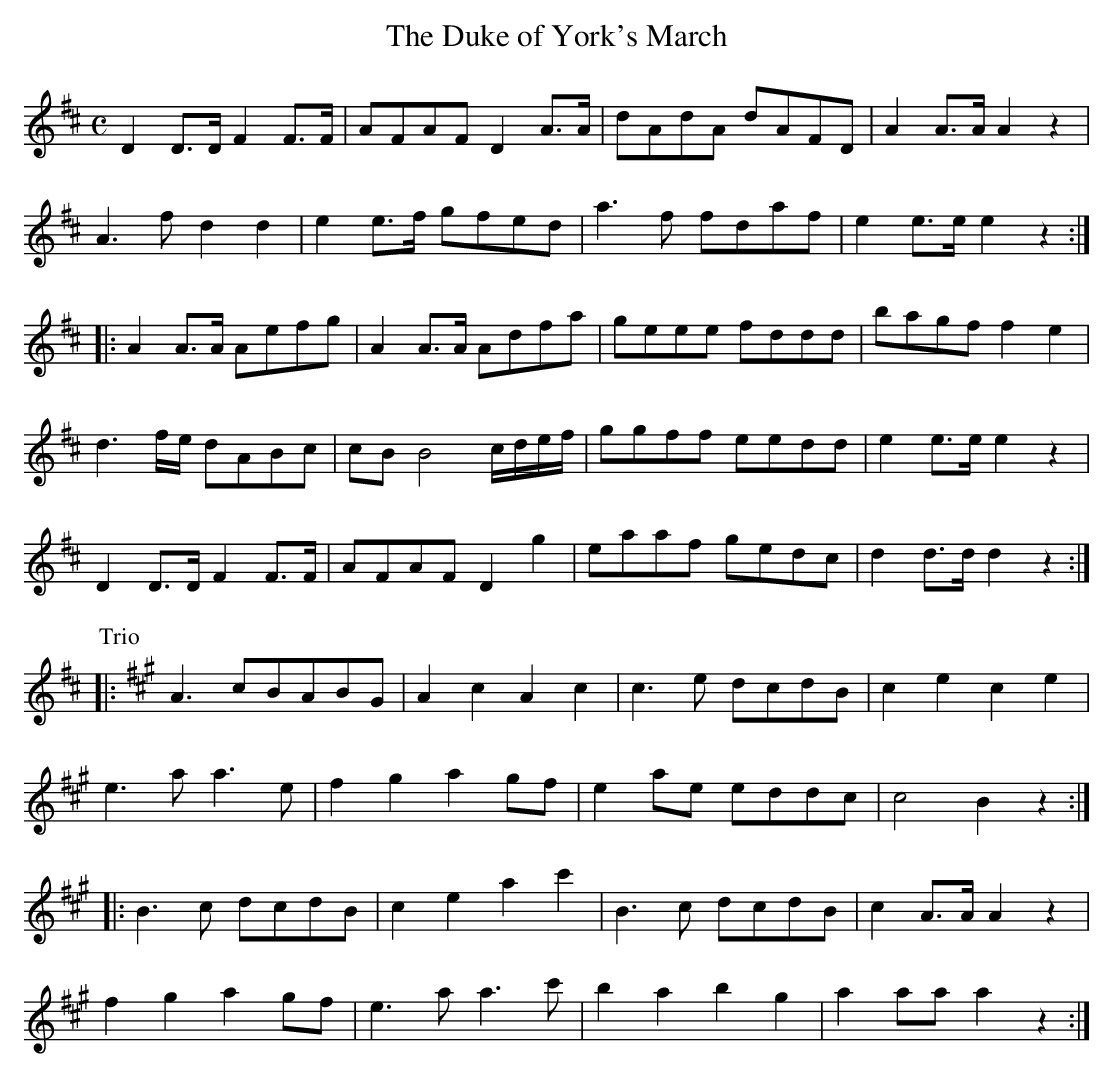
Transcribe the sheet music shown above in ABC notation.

X:1
T:Duke of York's March, The
M:C
L:1/8
K:D
D2D>D F2F>F|AFAF D2 A>A|dAdA dAFD|A2 A>A A2z2|
A3f d2d2|e2 e>f gfed|a3f fdaf|e2 e>e e2z2:|
|:A2 A>A Aefg|A2 A>A Adfa|geee fddd|bagf f2e2|
d3 f/e/ dABc|cB B4 c/d/e/f/|ggff eedd|e2 e>e e2z2|
D2 D>D F2F>F|AFAF D2g2|eaaf gedc|d2d>d d2z2:|
P:Trio
K:A
|:A3cBABG|A2c2A2c2|c3 e dcdB|c2e2c2e2|
e3a a3e|f2g2a2gf|e2 ae eddc|c4 B2z2:|
|:B3 c dcdB|c2e2 a2c'2|B3 c dcdB|c2A>A A2z2|
f2g2a2 gf|e3a a3c'|b2a2b2g2|a2 aa a2z2:|
